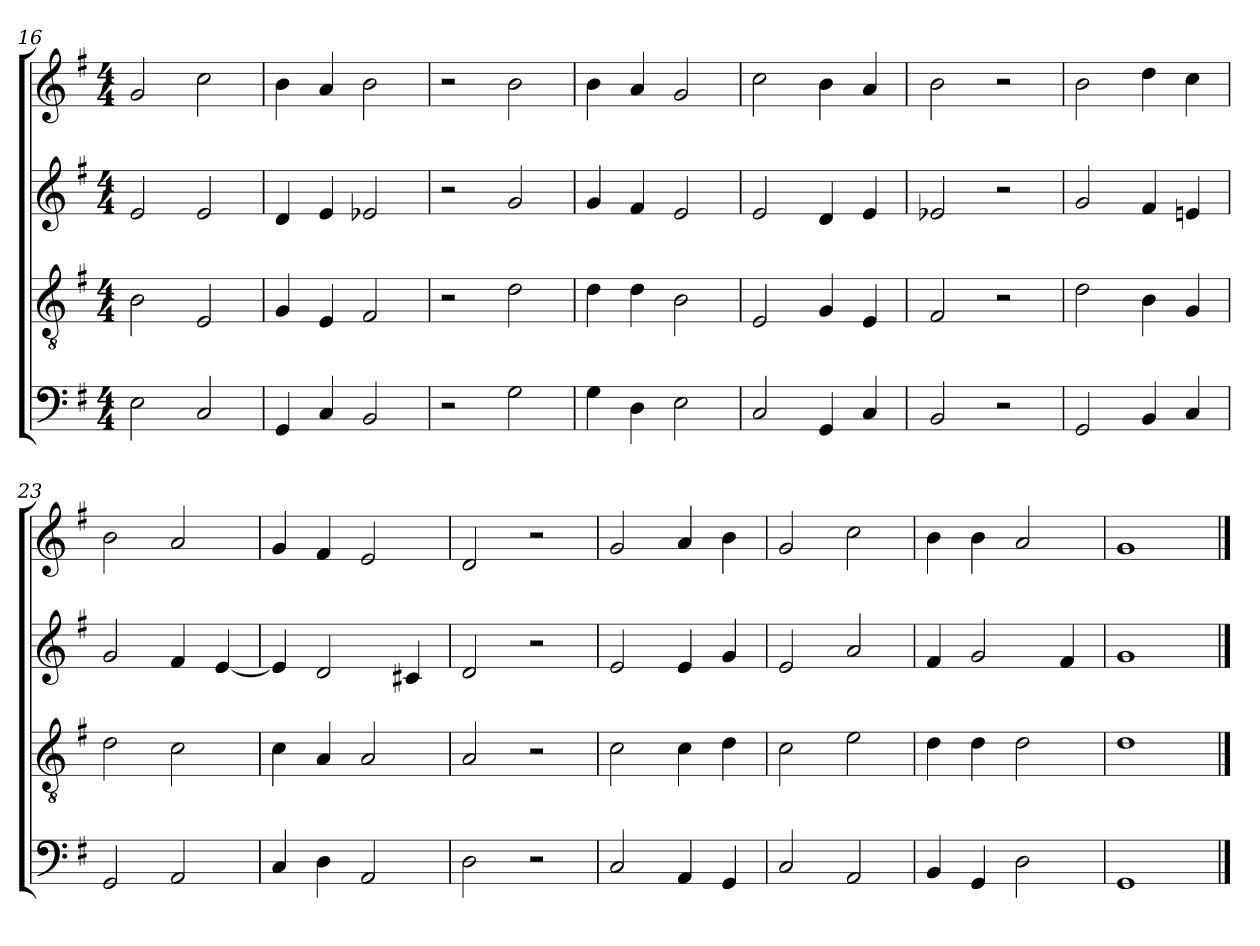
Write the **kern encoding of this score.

**kern	**kern	**kern	**kern
*part4	*part3	*part2	*part1
*staff4	*staff3	*staff2	*staff1
*clefF4	*clefGv2	*clefG2	*clefG2
*k[f#]	*k[f#]	*k[f#]	*k[f#]
*M4/4	*M4/4	*M4/4	*M4/4
=16	=16	=16	=16
2E	2B	2e	2g
2C	2E	2e	2cc
=17	=17	=17	=17
4GG	4G	4d	4b
4C	4E	4e	4a
2BB	2F#	2e-X	2b
=18	=18	=18	=18
2r	2r	2r	2r
2G	2d	2g	2b
=19	=19	=19	=19
4G	4d	4g	4b
4D	4d	4f#	4a
2E	2B	2e	2g
=20	=20	=20	=20
2C	2E	2e	2cc
4GG	4G	4d	4b
4C	4E	4e	4a
=21	=21	=21	=21
2BB	2F#	2e-X	2b
2r	2r	2r	2r
=22	=22	=22	=22
2GG	2d	2g	2b
4BB	4B	4f#	4dd
4C	4G	4en	4cc
=23	=23	=23	=23
2GG	2d	2g	2b
2AA	2c	4f#	2a
.	.	[4e	.
=24	=24	=24	=24
4C	4c	4e]	4g
4D	4A	2d	4f#
2AA	2A	.	2e
.	.	4c#X	.
=25	=25	=25	=25
2D	2A	2d	2d
2r	2r	2r	2r
=26	=26	=26	=26
2C	2c	2e	2g
4AA	4c	4e	4a
4GG	4d	4g	4b
=27	=27	=27	=27
2C	2c	2e	2g
2AA	2e	2a	2cc
=28	=28	=28	=28
4BB	4d	4f#	4b
4GG	4d	2g	4b
2D	2d	.	2a
.	.	4f#	.
=29	=29	=29	=29
1GG	1d	1g	1g
==	==	==	==
*-	*-	*-	*-
